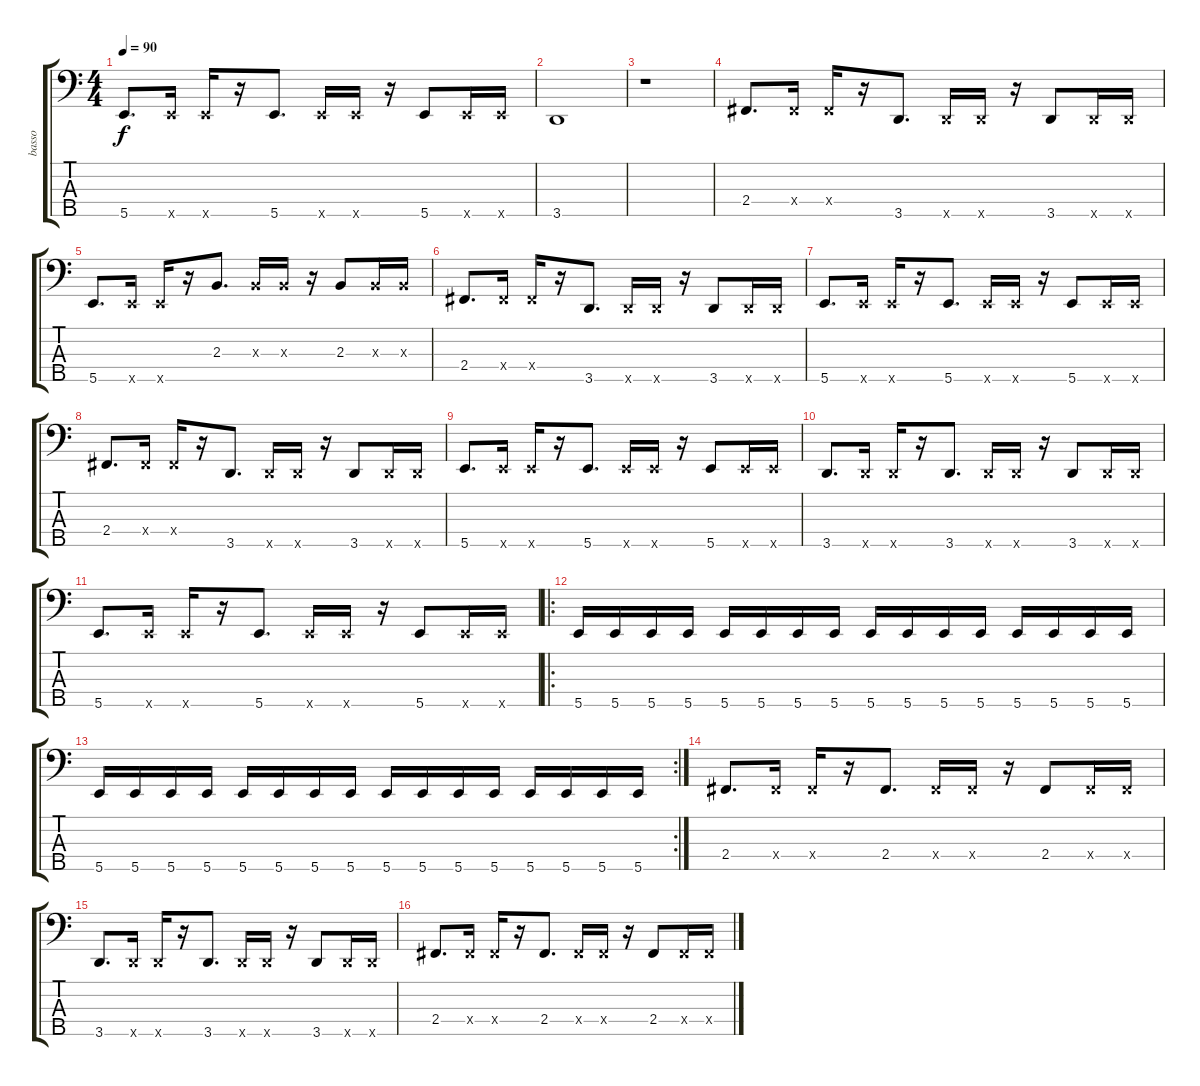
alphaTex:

\track ("basso" "basso") {instrument electricbassfinger}
\staff {score tabs}
\tuning (G2 D2 A1 E1 B0) {hide}
\ts (4 4)
\tempo 90
\clef f4
\ks c
5.5.8{d dy f} 5.5{x}.16 5.5{x}.16 r.16 5.5.8{d} 5.5{x}.16 5.5{x}.16 r.16 5.5.8 5.5{x}.16 5.5{x}.16 |
3.5.1 |
r.1 |
2.4.8{d} 2.4{x}.16 2.4{x}.16 r.16 3.5.8{d} 3.5{x}.16 3.5{x}.16 r.16 3.5.8 3.5{x}.16 3.5{x}.16 |
5.5.8{d} 5.5{x}.16 5.5{x}.16 r.16 2.3.8{d} 2.3{x}.16 2.3{x}.16 r.16 2.3.8 2.3{x}.16 2.3{x}.16 |
2.4.8{d} 2.4{x}.16 2.4{x}.16 r.16 3.5.8{d} 3.5{x}.16 3.5{x}.16 r.16 3.5.8 3.5{x}.16 3.5{x}.16 |
5.5.8{d} 5.5{x}.16 5.5{x}.16 r.16 5.5.8{d} 5.5{x}.16 5.5{x}.16 r.16 5.5.8 5.5{x}.16 5.5{x}.16 |
2.4.8{d} 2.4{x}.16 2.4{x}.16 r.16 3.5.8{d} 3.5{x}.16 3.5{x}.16 r.16 3.5.8 3.5{x}.16 3.5{x}.16 |
5.5.8{d} 5.5{x}.16 5.5{x}.16 r.16 5.5.8{d} 5.5{x}.16 5.5{x}.16 r.16 5.5.8 5.5{x}.16 5.5{x}.16 |
3.5.8{d} 3.5{x}.16 3.5{x}.16 r.16 3.5.8{d} 3.5{x}.16 3.5{x}.16 r.16 3.5.8 3.5{x}.16 3.5{x}.16 |
5.5.8{d} 5.5{x}.16 5.5{x}.16 r.16 5.5.8{d} 5.5{x}.16 5.5{x}.16 r.16 5.5.8 5.5{x}.16 5.5{x}.16 |
\ro
5.5.16 5.5.16 5.5.16 5.5.16 5.5.16 5.5.16 5.5.16 5.5.16 5.5.16 5.5.16 5.5.16 5.5.16 5.5.16 5.5.16 5.5.16 5.5.16 |
\rc 2
5.5.16 5.5.16 5.5.16 5.5.16 5.5.16 5.5.16 5.5.16 5.5.16 5.5.16 5.5.16 5.5.16 5.5.16 5.5.16 5.5.16 5.5.16 5.5.16 |
2.4.8{d} 2.4{x}.16 2.4{x}.16 r.16 2.4.8{d} 2.4{x}.16 2.4{x}.16 r.16 2.4.8 2.4{x}.16 2.4{x}.16 |
3.5.8{d} 3.5{x}.16 3.5{x}.16 r.16 3.5.8{d} 3.5{x}.16 3.5{x}.16 r.16 3.5.8 3.5{x}.16 3.5{x}.16 |
2.4.8{d} 2.4{x}.16 2.4{x}.16 r.16 2.4.8{d} 2.4{x}.16 2.4{x}.16 r.16 2.4.8 2.4{x}.16 2.4{x}.16
